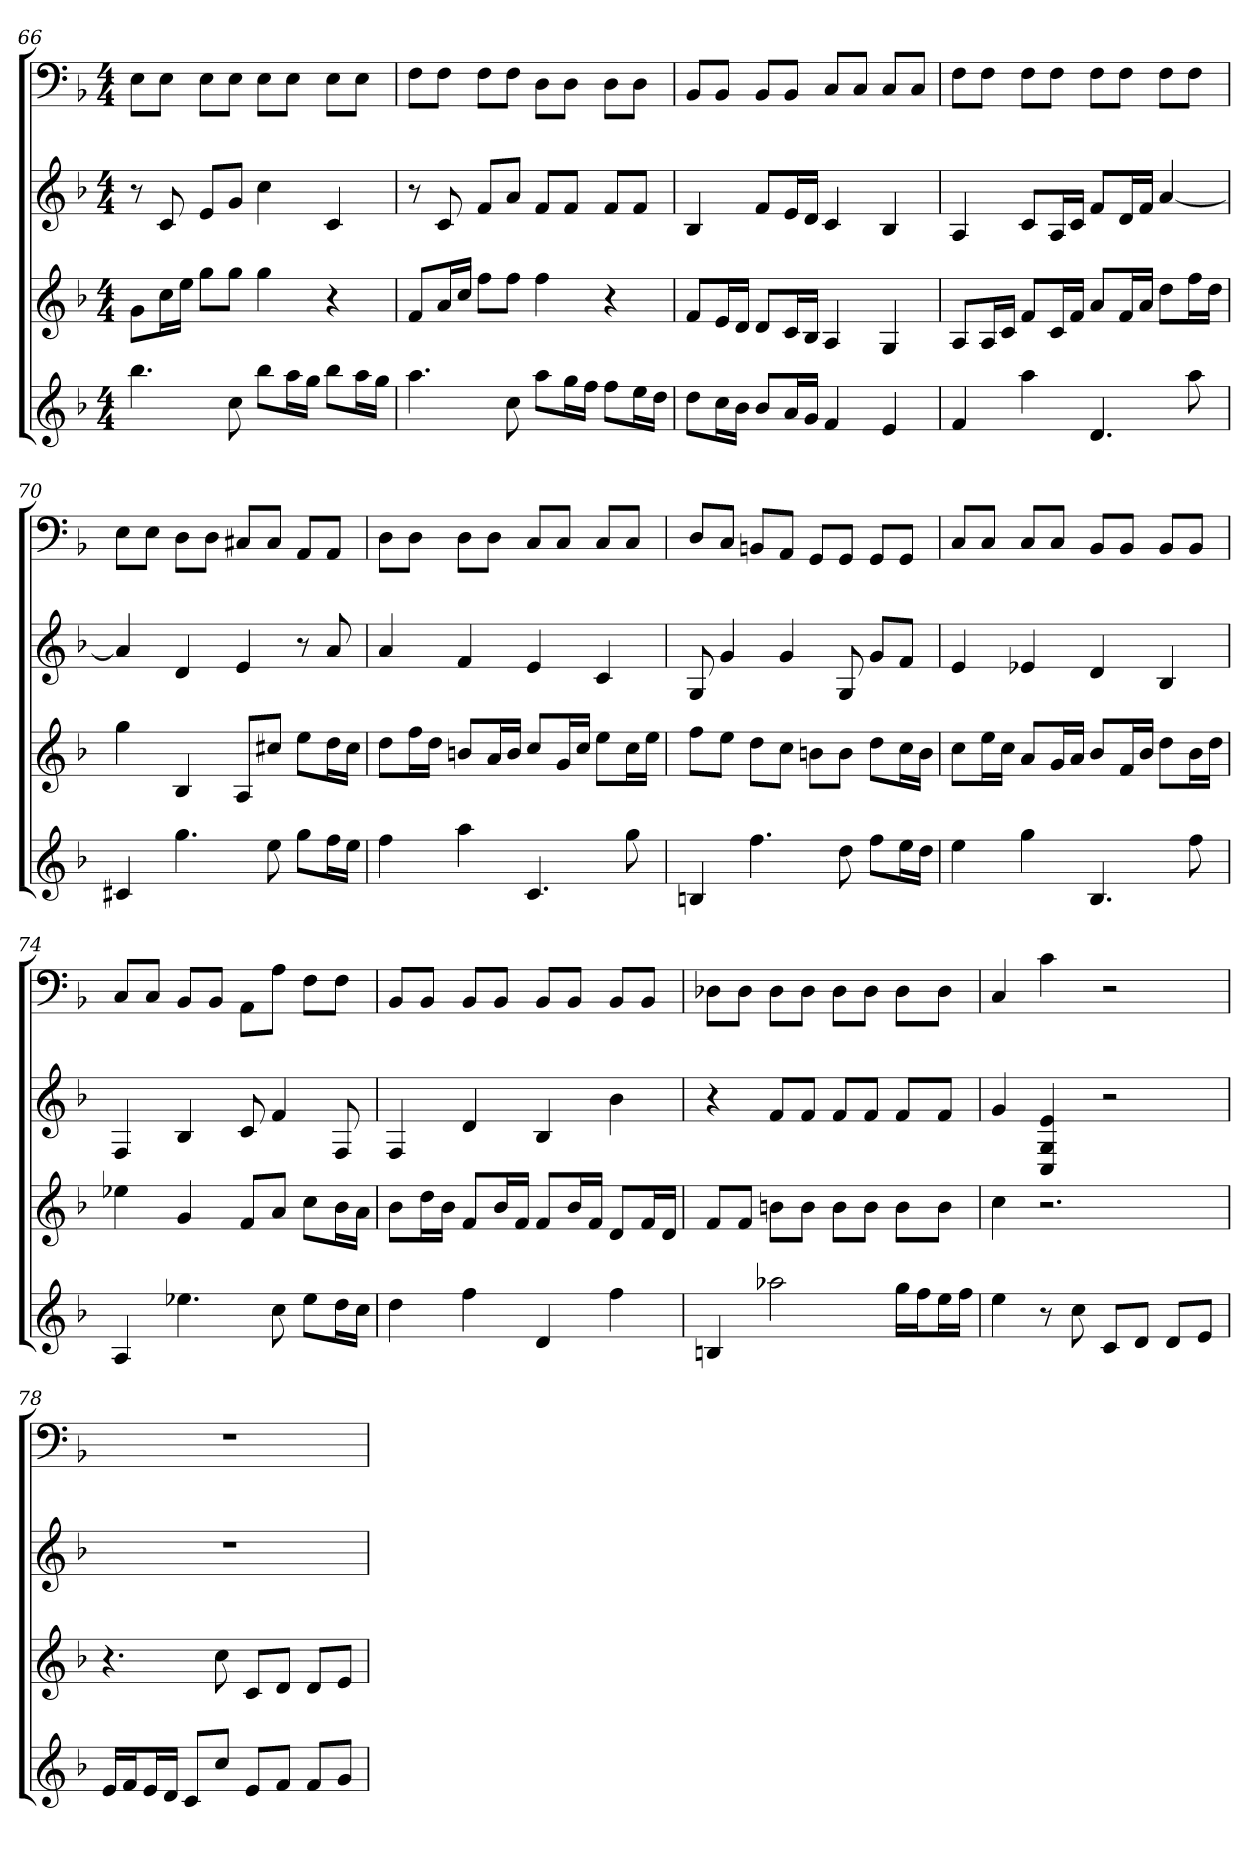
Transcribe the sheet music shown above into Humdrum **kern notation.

**kern	**kern	**kern	**kern
*part4	*part3	*part2	*part1
*staff4	*staff3	*staff2	*staff1
*k[b-]	*k[b-]	*k[b-]	*k[b-]
*F:	*F:	*F:	*F:
*M4/4	*M4/4	*M4/4	*M4/4
=66	=66	=66	=66
4.bb-	8gL	8r	8EL
.	16ccL	8c	8EJ
.	16eeJJ	.	.
.	8ggL	8eL	8EL
8cc	8ggJ	8gJ	8EJ
8bb-L	4gg	4cc	8EL
16aaL	.	.	8EJ
16ggJJ	.	.	.
8bb-L	4r	4c	8EL
16aaL	.	.	8EJ
16ggJJ	.	.	.
=67	=67	=67	=67
4.aa	8fL	8r	8FL
.	16aL	8c	8FJ
.	16ccJJ	.	.
.	8ffL	8fL	8FL
8cc	8ffJ	8aJ	8FJ
8aaL	4ff	8fL	8DL
16ggL	.	8fJ	8DJ
16ffJJ	.	.	.
8ffL	4r	8fL	8DL
16eeL	.	8fJ	8DJ
16ddJJ	.	.	.
=68	=68	=68	=68
8ddL	8fL	4B-	8BB-L
16ccL	16eL	.	8BB-J
16b-JJ	16dJJ	.	.
8b-L	8dL	8fL	8BB-L
16aL	16cL	16eL	8BB-J
16gJJ	16B-JJ	16dJJ	.
4f	4A	4c	8CL
.	.	.	8CJ
4e	4G	4B-	8CL
.	.	.	8CJ
=69	=69	=69	=69
4f	8AL	4A	8FL
.	16AL	.	8FJ
.	16cJJ	.	.
4aa	8fL	8cL	8FL
.	16cL	16AL	8FJ
.	16fJJ	16cJJ	.
4.d	8aL	8fL	8FL
.	16fL	16dL	8FJ
.	16aJJ	16fJJ	.
.	8ddL	[4a	8FL
8aa	16ffL	.	8FJ
.	16ddJJ	.	.
=70	=70	=70	=70
4c#X	4gg	4a]	8EL
.	.	.	8EJ
4.gg	4B-	4d	8DL
.	.	.	8DJ
.	8AL	4e	8C#XL
8ee	8cc#XJ	.	8C#J
8ggL	8eeL	8r	8AAL
16ffL	16ddL	8a	8AAJ
16eeJJ	16cc#JJ	.	.
=71	=71	=71	=71
4ff	8ddL	4a	8DL
.	16ffL	.	8DJ
.	16ddJJ	.	.
4aa	8bnL	4f	8DL
.	16aL	.	8DJ
.	16bJJ	.	.
4.c	8ccL	4e	8CL
.	16gL	.	8CJ
.	16ccJJ	.	.
.	8eeL	4c	8CL
8gg	16ccL	.	8CJ
.	16eeJJ	.	.
=72	=72	=72	=72
4Bn	8ffL	8G	8DL
.	8eeJ	4g	8CJ
4.ff	8ddL	.	8BBnL
.	8ccJ	4g	8AAJ
.	8bnL	.	8GGL
8dd	8bJ	8G	8GGJ
8ffL	8ddL	8gL	8GGL
16eeL	16ccL	8fJ	8GGJ
16ddJJ	16bJJ	.	.
=73	=73	=73	=73
4ee	8ccL	4e	8CL
.	16eeL	.	8CJ
.	16ccJJ	.	.
4gg	8aL	4e-X	8CL
.	16gL	.	8CJ
.	16aJJ	.	.
4.B-	8b-L	4d	8BB-L
.	16fL	.	8BB-J
.	16b-JJ	.	.
.	8ddL	4B-	8BB-L
8ff	16b-L	.	8BB-J
.	16ddJJ	.	.
=74	=74	=74	=74
4A	4ee-X	4F	8CL
.	.	.	8CJ
4.ee-X	4g	4B-	8BB-L
.	.	.	8BB-J
.	8fL	8c	8AAL
8cc	8aJ	4f	8AJ
8ee-L	8ccL	.	8FL
16ddL	16b-L	8F	8FJ
16ccJJ	16aJJ	.	.
=75	=75	=75	=75
4dd	8b-L	4F	8BB-L
.	16ddL	.	8BB-J
.	16b-JJ	.	.
4ff	8fL	4d	8BB-L
.	16b-L	.	8BB-J
.	16fJJ	.	.
4d	8fL	4B-	8BB-L
.	16b-L	.	8BB-J
.	16fJJ	.	.
4ff	8dL	4b-	8BB-L
.	16fL	.	8BB-J
.	16dJJ	.	.
=76	=76	=76	=76
4Bn	8fL	4r	8D-XL
.	8fJ	.	8D-J
2aa-X	8bnL	8fL	8D-L
.	8bJ	8fJ	8D-J
.	8bL	8fL	8D-L
.	8bJ	8fJ	8D-J
16ggLL	8bL	8fL	8D-L
16ffJ	.	.	.
16eeL	8bJ	8fJ	8D-J
16ffJJ	.	.	.
=77	=77	=77	=77
4ee	4cc	4g	4C
8r	2.r	4C 4G 4e	4c
8cc	.	.	.
8cL	.	2r	2r
8dJ	.	.	.
8dL	.	.	.
8eJ	.	.	.
=78	=78	=78	=78
16eLL	4.r	1r	1r
16fJ	.	.	.
16eL	.	.	.
16dJJ	.	.	.
8cL	.	.	.
8ccJ	8cc	.	.
8eL	8cL	.	.
8fJ	8dJ	.	.
8fL	8dL	.	.
8gJ	8eJ	.	.
=	=	=	=
*-	*-	*-	*-
